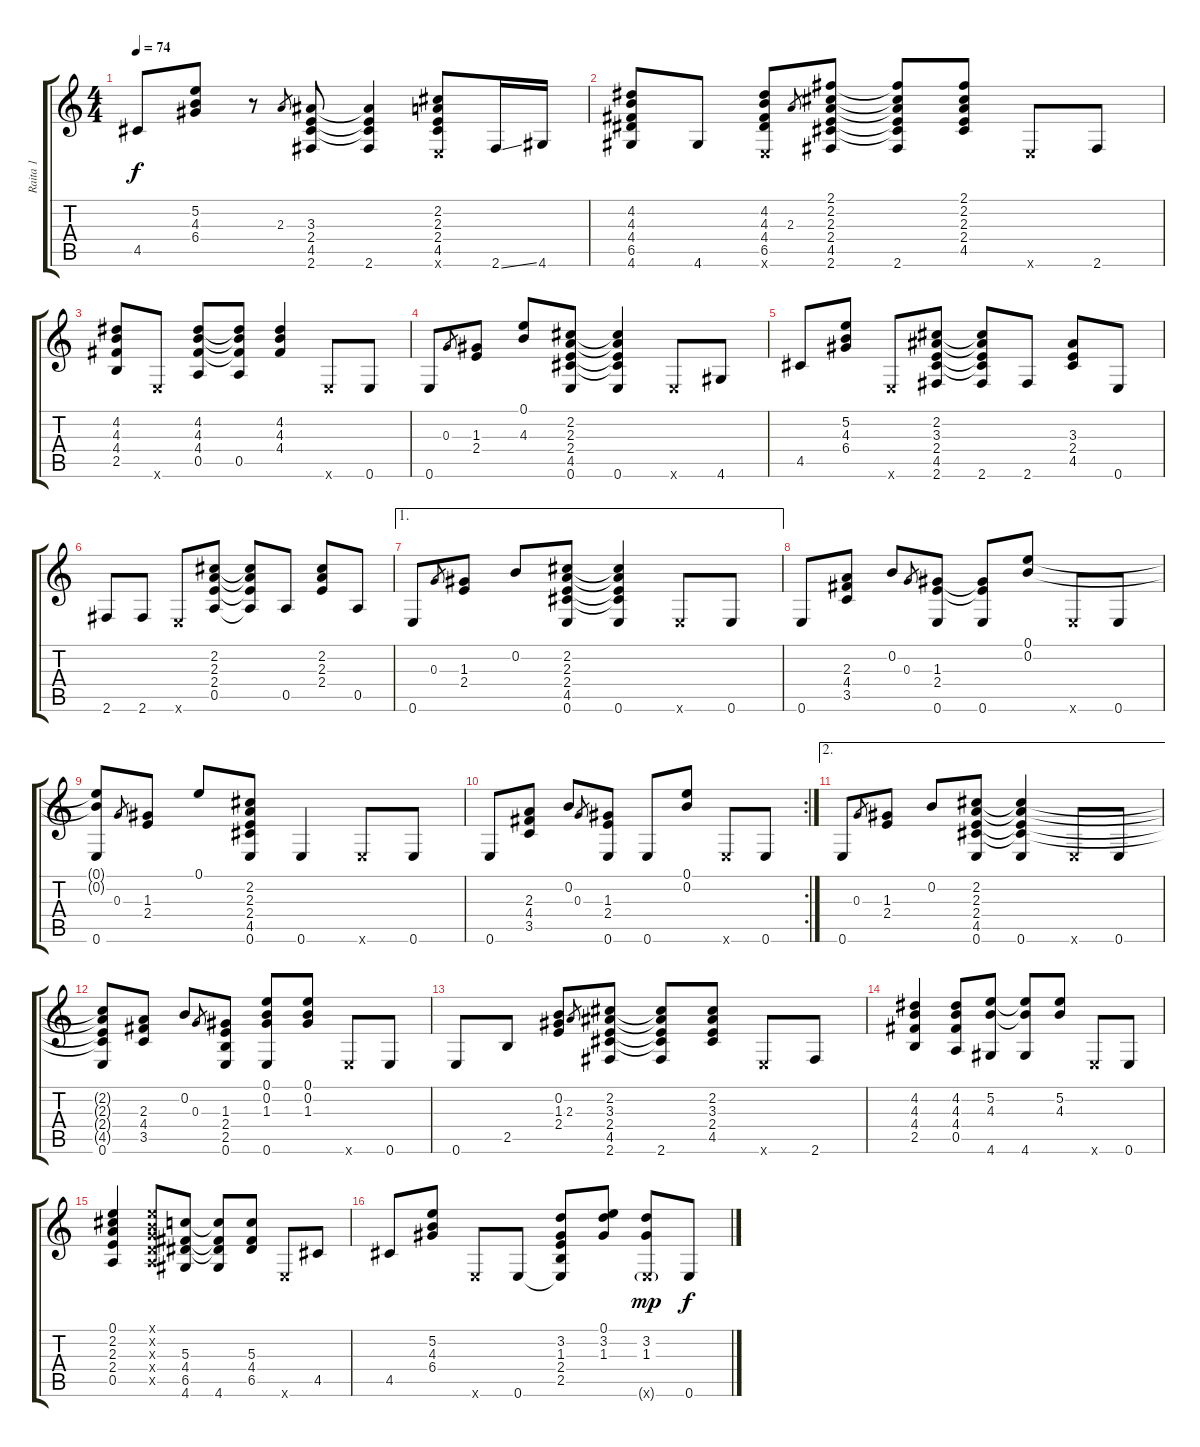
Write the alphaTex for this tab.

\track ("Raita 1" "Raita 1") {instrument acousticguitarnylon}
\staff {score tabs}
\tuning (E4 B3 G3 D3 A2 E2) {hide}
\ts (4 4)
\tempo 74
\clef g2
\ks c
4.5.8{dy f} (5.2 4.3 6.4).8 r.8 2.3.8{gr} (3.3 2.4 4.5 2.6).8 (3.3{t} 2.4{t} 4.5{t} 2.6).4 (2.2 2.3 2.4 4.5 0.6{x}).8 2.6{ss}.16 4.6.16 |
(4.2 4.3 4.4 6.5 4.6).8 4.6.8 (4.2 4.3 4.4 6.5 0.6{x}).8 2.3.8{gr} (2.1 2.2 2.3 2.4 4.5 2.6).8 (2.1{t} 2.2{t} 2.3{t} 2.4{t} 4.5{t} 2.6).8 (2.1 2.2 2.3 2.4 4.5).8 0.6{x}.8 2.6.8 |
(4.2 4.3 4.4 2.5).8 0.6{x}.8 (4.2 4.3 4.4 0.5).8 (4.2{t} 4.3{t} 4.4{t} 0.5).8 (4.2 4.3 4.4).4 0.6{x}.8 0.6.8 |
0.6.8 0.3.8{gr} (1.3 2.4).8 (0.1 4.3).8 (2.2 2.3 2.4 4.5 0.6).8 (2.2{t} 2.3{t} 2.4{t} 4.5{t} 0.6).4 0.6{x}.8 4.6.8 |
4.5.8 (5.2 4.3 6.4).8 0.6{x}.8 (2.2 3.3 2.4 4.5 2.6).8 (2.2{t} 3.3{t} 2.4{t} 4.5{t} 2.6).8 2.6.8 (3.3 2.4 4.5).8 0.6.8 |
2.6.8 2.6.8 0.6{x}.8 (2.2 2.3 2.4 0.5).8 (2.2{t} 2.3{t} 2.4{t} 0.5{t}).8 0.5.8 (2.2 2.3 2.4).8 0.5.8 |
\ae 1
0.6.8 0.3.8{gr} (1.3 2.4).8 0.2.8 (2.2 2.3 2.4 4.5 0.6).8 (2.2{t} 2.3{t} 2.4{t} 4.5{t} 0.6).4 0.6{x}.8 0.6.8 |
0.6.8 (2.3 4.4 3.5).8 0.2.8 0.3.8{gr} (1.3 2.4 0.6).8 (1.3{t} 2.4{t} 0.6).8 (0.1 0.2).8 0.6{x}.8 0.6.8 |
(0.1{t} 0.2{t} 0.6).8 0.3.8{gr} (1.3 2.4).8 0.1.8 (2.2 2.3 2.4 4.5 0.6).8 0.6.4 0.6{x}.8 0.6.8 |
\rc 2
0.6.8 (2.3 4.4 3.5).8 0.2.8 0.3.8{gr} (1.3 2.4 0.6).8 0.6.8 (0.1 0.2).8 0.6{x}.8 0.6.8 |
\ae 2
0.6.8 0.3.8{gr} (1.3 2.4).8 0.2.8 (2.2 2.3 2.4 4.5 0.6).8 (2.2{t} 2.3{t} 2.4{t} 4.5{t} 0.6).4 0.6{x}.8 0.6.8 |
(2.2{t} 2.3{t} 2.4{t} 4.5{t} 0.6).8 (2.3 4.4 3.5).8 0.2.8 0.3.8{gr} (1.3 2.4 2.5 0.6).8 (0.1 0.2 1.3 0.6).8 (0.1 0.2 1.3).8 0.6{x}.8 0.6.8 |
0.6.8 2.5.8 (0.2 1.3 2.4).8 2.3.8{gr} (2.2 3.3 2.4 4.5 2.6).8 (2.2{t} 3.3{t} 2.4{t} 4.5{t} 2.6).8 (2.2 3.3 2.4 4.5).8 0.6{x}.8 2.6.8 |
(4.2 4.3 4.4 2.5).4 (4.2 4.3 4.4 0.5).8 (5.2 4.3 4.6).8 (5.2{t} 4.3{t} 4.6).8 (5.2 4.3).8 0.6{x}.8 0.6.8 |
(0.1 2.2 2.3 2.4 0.5).4 (0.1{x} 0.2{x} 0.3{x} 0.4{x} 0.5{x}).8 (5.3 4.4 6.5 4.6).8 (5.3{t} 4.4{t} 6.5{t} 4.6).8 (5.3 4.4 6.5).8 0.6{x}.8 4.5.8 |
4.5.8 (5.2 4.3 6.4).8 0.6{x}.8 0.6.8 (3.2 1.3 2.4 2.5 0.6{t}).8 (0.1 3.2 1.3).8 (3.2 1.3 0.6{g x}).8{dy mp} 0.6.8{dy f}
